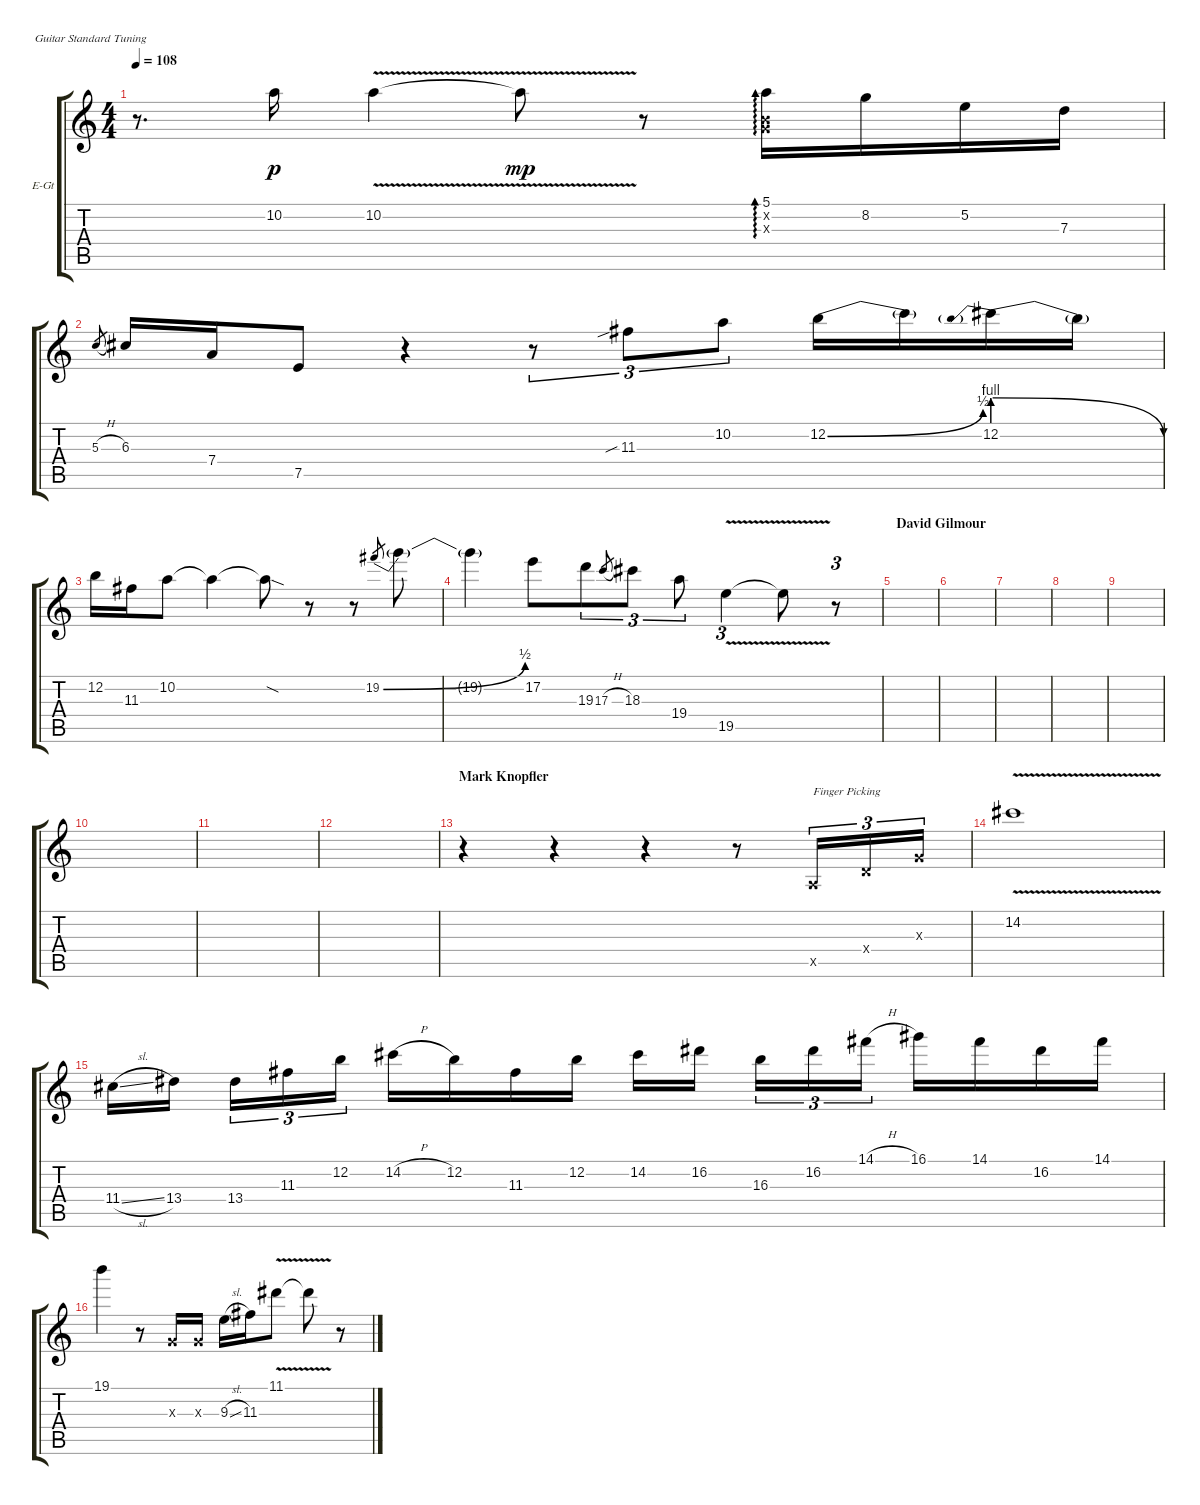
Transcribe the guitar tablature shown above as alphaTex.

\defaultSystemsLayout 4
\bracketExtendMode groupsimilarinstruments
\firstSystemTrackNameOrientation horizontal
\otherSystemsTrackNameOrientation horizontal
\track ("Clean Overdrive GTR" "E-Gt") {instrument overdrivenguitar}
\staff {score tabs}
\tuning (E4 B3 G3 D3 A2 E2)
\ts (4 4)
\tempo 108
\clef g2
\ks c
r.8{d dy p} 10.2.16 10.2{v}.4 10.2{t}.8{dy mp} r.8 (0.3{x} 0.2{x} 5.1).16{ad 0} 8.2.16 5.2.16 7.3.16 |
5.3{h}.8{gr} 6.3.16 7.4.16 7.5.8 r.4 r.8{tu (3 2)} 11.3{sib}.8{tu (3 2)} 10.2.8{tu (3 2)} 12.2{be (bend 0 0 30 2)}.16 12.2{t}.16 12.2{be (prebendrelease 0 4 33 0)}.16 12.2{t}.16 |
12.2.16 11.3.16 10.2.8 10.2{t}.4 10.2{sod t}.8 r.8 r.8 19.2{be (bend 0 0 24.599999999999998 2)}.8{gr} 19.2{t}.8 |
19.2{t}.4 17.2.8{beam merge} 19.3.8{tu (3 2) beam merge} 17.3{h}.8{tu (3 2) gr beam merge} 18.3.8{tu (3 2) beam split} 19.4.8{tu (3 2)} 19.5{v}.4{tu (3 2)} 19.5{t}.8 r.8{tu (3 2)} |
\section ("" "David Gilmour")
|
|
|
|
|
|
|
|
\section ("" "Mark Knopfler")
r.4 r.4 r.4 r.8 0.5{x}.16{tu (3 2) txt "Finger Picking"} 0.4{x}.16{tu (3 2)} 0.3{x}.16{tu (3 2)} |
14.2{v}.1 |
11.4{sl}.16 13.4.16 13.4.16{tu (3 2)} 11.3.16{tu (3 2)} 12.2.16{tu (3 2)} 14.2{h}.16 12.2.16 11.3.16 12.2.16 14.2.16 16.2.16 16.3.16{tu (3 2)} 16.2.16{tu (3 2)} 14.1{h}.16{tu (3 2)} 16.1.16 14.1.16 16.2.16 14.1.16 |
19.1.4 r.8 0.3{x}.16 0.3{x}.16 9.3{sl}.16 11.3.16 11.1{v}.8 11.1{t}.8 r.8
